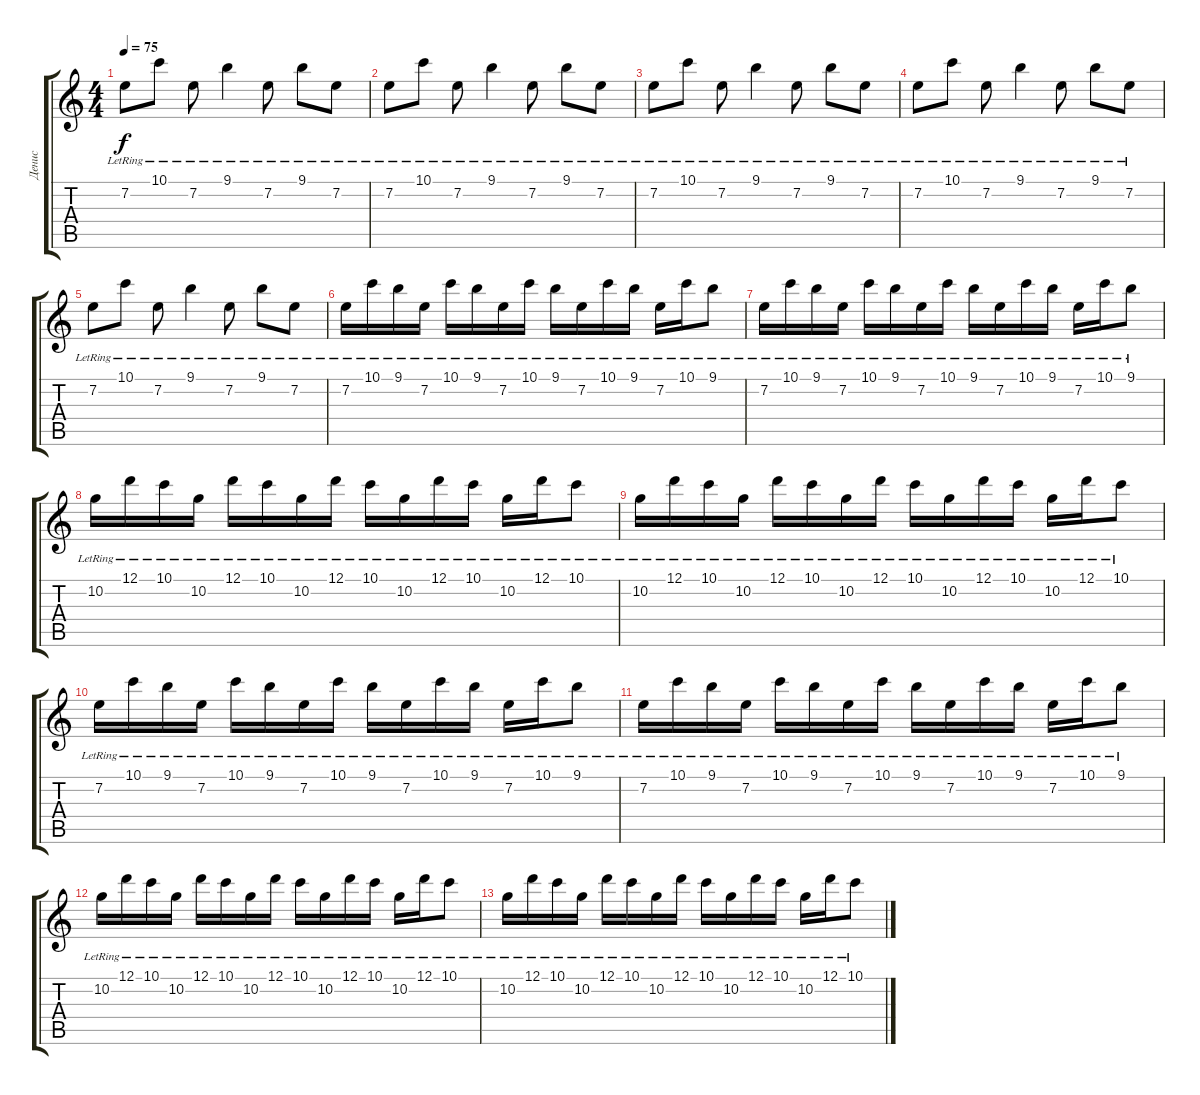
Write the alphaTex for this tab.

\track ("Денис" "Денис") {instrument electricguitarjazz}
\staff {score tabs}
\tuning (D4 A3 F3 C3 G2 C2) {hide}
\ts (4 4)
\tempo 75
\clef g2
\ks c
7.2{lr}.8{dy f} 10.1{lr}.8 7.2{lr}.8 9.1{lr}.4 7.2{lr}.8 9.1{lr}.8 7.2{lr}.8 |
7.2{lr}.8 10.1{lr}.8 7.2{lr}.8 9.1{lr}.4 7.2{lr}.8 9.1{lr}.8 7.2{lr}.8 |
7.2{lr}.8 10.1{lr}.8 7.2{lr}.8 9.1{lr}.4 7.2{lr}.8 9.1{lr}.8 7.2{lr}.8 |
7.2{lr}.8 10.1{lr}.8 7.2{lr}.8 9.1{lr}.4 7.2{lr}.8 9.1{lr}.8 7.2{lr}.8 |
7.2{lr}.8 10.1{lr}.8 7.2{lr}.8 9.1{lr}.4 7.2{lr}.8 9.1{lr}.8 7.2{lr}.8 |
7.2{lr}.16 10.1{lr}.16 9.1{lr}.16 7.2{lr}.16 10.1{lr}.16 9.1{lr}.16 7.2{lr}.16 10.1{lr}.16 9.1{lr}.16 7.2{lr}.16 10.1{lr}.16 9.1{lr}.16 7.2{lr}.16 10.1{lr}.16 9.1{lr}.8 |
7.2{lr}.16 10.1{lr}.16 9.1{lr}.16 7.2{lr}.16 10.1{lr}.16 9.1{lr}.16 7.2{lr}.16 10.1{lr}.16 9.1{lr}.16 7.2{lr}.16 10.1{lr}.16 9.1{lr}.16 7.2{lr}.16 10.1{lr}.16 9.1{lr}.8 |
10.2{lr}.16 12.1{lr}.16 10.1{lr}.16 10.2{lr}.16 12.1{lr}.16 10.1{lr}.16 10.2{lr}.16 12.1{lr}.16 10.1{lr}.16 10.2{lr}.16 12.1{lr}.16 10.1{lr}.16 10.2{lr}.16 12.1{lr}.16 10.1{lr}.8 |
10.2{lr}.16 12.1{lr}.16 10.1{lr}.16 10.2{lr}.16 12.1{lr}.16 10.1{lr}.16 10.2{lr}.16 12.1{lr}.16 10.1{lr}.16 10.2{lr}.16 12.1{lr}.16 10.1{lr}.16 10.2{lr}.16 12.1{lr}.16 10.1{lr}.8 |
7.2{lr}.16 10.1{lr}.16 9.1{lr}.16 7.2{lr}.16 10.1{lr}.16 9.1{lr}.16 7.2{lr}.16 10.1{lr}.16 9.1{lr}.16 7.2{lr}.16 10.1{lr}.16 9.1{lr}.16 7.2{lr}.16 10.1{lr}.16 9.1{lr}.8 |
7.2{lr}.16 10.1{lr}.16 9.1{lr}.16 7.2{lr}.16 10.1{lr}.16 9.1{lr}.16 7.2{lr}.16 10.1{lr}.16 9.1{lr}.16 7.2{lr}.16 10.1{lr}.16 9.1{lr}.16 7.2{lr}.16 10.1{lr}.16 9.1{lr}.8 |
10.2{lr}.16 12.1{lr}.16 10.1{lr}.16 10.2{lr}.16 12.1{lr}.16 10.1{lr}.16 10.2{lr}.16 12.1{lr}.16 10.1{lr}.16 10.2{lr}.16 12.1{lr}.16 10.1{lr}.16 10.2{lr}.16 12.1{lr}.16 10.1{lr}.8 |
10.2{lr}.16 12.1{lr}.16 10.1{lr}.16 10.2{lr}.16 12.1{lr}.16 10.1{lr}.16 10.2{lr}.16 12.1{lr}.16 10.1{lr}.16 10.2{lr}.16 12.1{lr}.16 10.1{lr}.16 10.2{lr}.16 12.1{lr}.16 10.1{lr}.8
